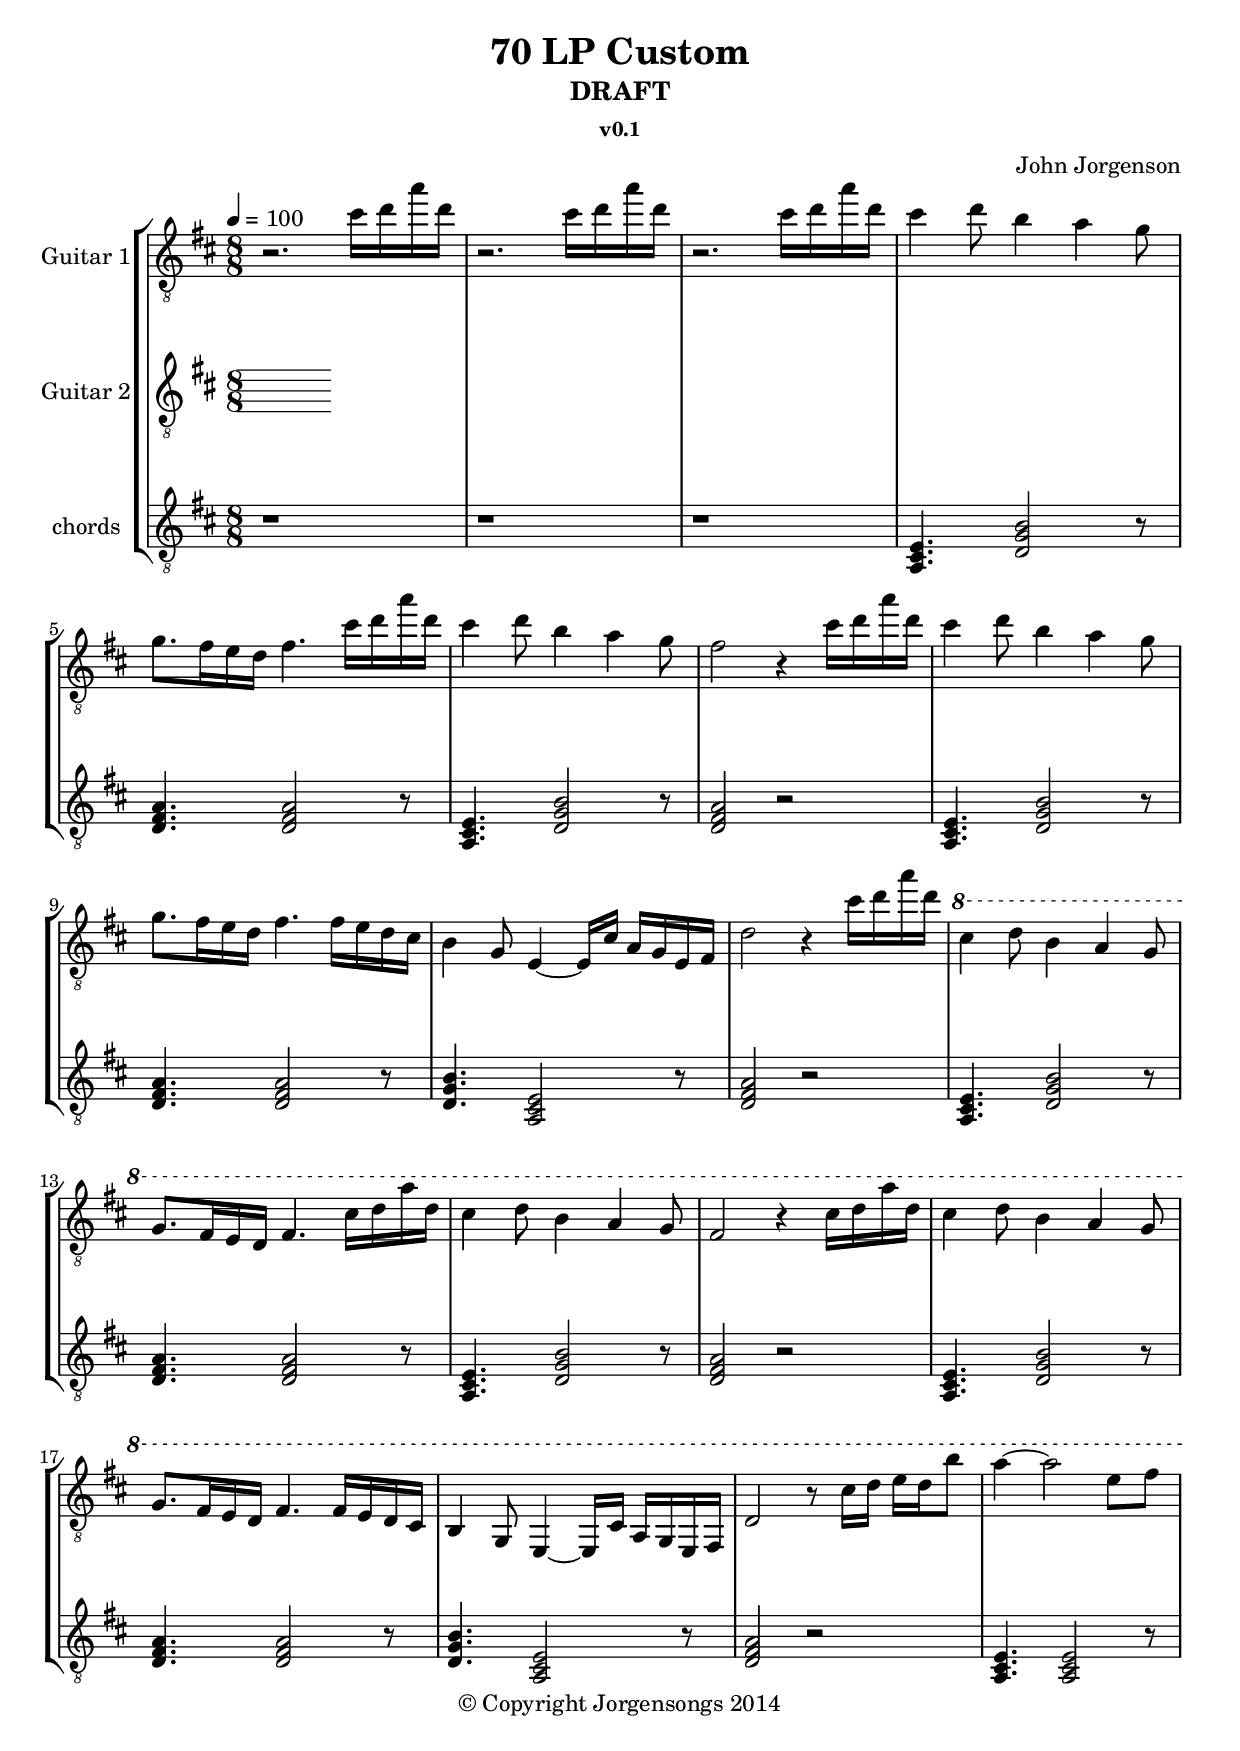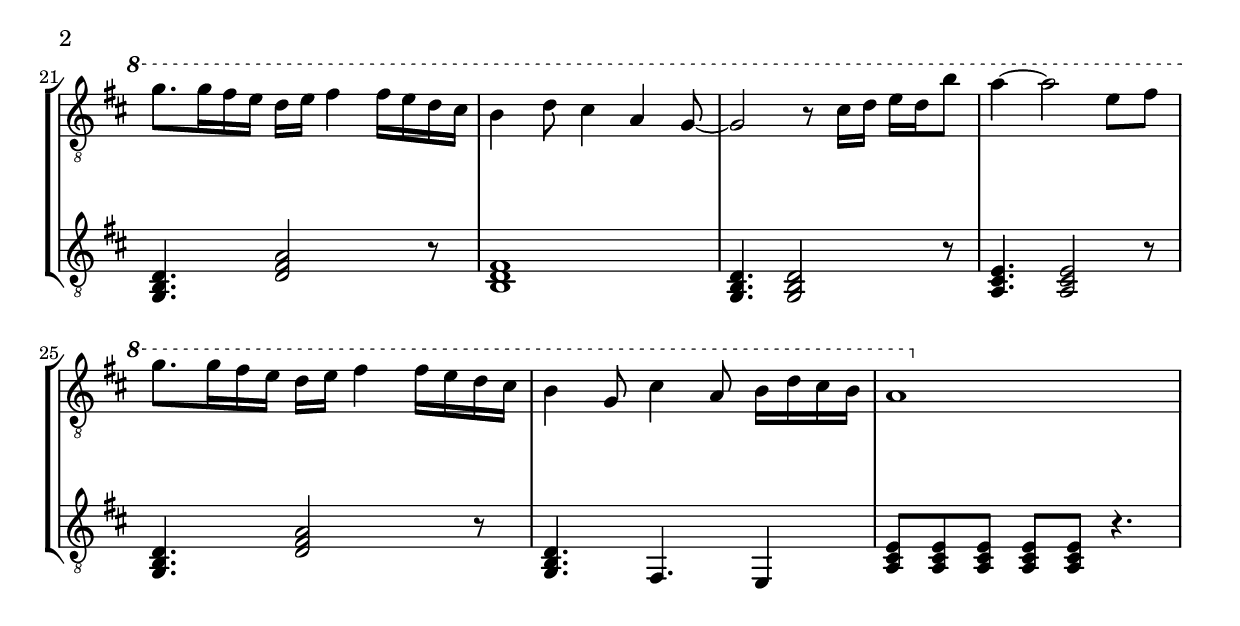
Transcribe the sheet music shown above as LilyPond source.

% 70 LP Custom
\version "2.18.0"
IntroGuitar = {
%\partial 16*4 cis'16 d' a' d'
r2. cis''16 d'' a'' d''
r2. cis''16 d'' a'' d''
}

SectionAGuitarOne = {
%\ottava #+1
r2. cis''16 d'' a'' d''
cis''4 d''8  b'4 a'4 g'8 
g'8. fis'16 e' d' fis'4. cis''16 d'' a'' d''
cis''4 d''8  b'4 a'4 g'8 
%fis'4 ~ fis'2 cis''16 d'' a'' d''
fis'2 r4 cis''16 d'' a'' d''
cis''4 d''8  b'4 a'4 g'8 
g'8. fis'16 e' d' fis'4.  fis'16 e' d' cis'
b4 g8 e4 ~ e16 cis'16 a g e fis 
d'2 r4 cis''16 d'' a'' d''

\ottava #+1
cis''4 d''8  b'4 a'4 g'8 
g'8. fis'16 e' d' fis'4. cis''16 d'' a'' d''
cis''4 d''8  b'4 a'4 g'8 
%fis'4 ~ fis'2 cis''16 d'' a'' d''
fis'2 r4 cis''16 d'' a'' d''
cis''4 d''8  b'4 a'4 g'8 
g'8. fis'16 e' d' fis'4.  fis'16 e' d' cis'
b4 g8 e4 ~ e16 cis'16 a g e fis 

d'2 r8 cis''16 d'' e'' d'' b''8 
a''4 ~ a''2  e''8 fis'' 
g''8. g''16 fis'' e'' d'' e'' fis''4 fis''16 e'' d'' cis'' 
b'4 d''8 cis''4 a'4 g'8 ~
g'2 r8 cis''16 d'' e'' d'' b''8 
a''4 ~ a''2  e''8 fis'' 
g''8. g''16 fis'' e'' d'' e'' fis''4 fis''16 e'' d'' cis'' 
b'4 g'8 cis''4 a'8 b'16 d'' cis'' b'
a'1
}

SectionAGuitarTwo = {
r2. e'16 fis' g' fis'
e'4 fis'8 d'4 cis'4 b8
e'8. d'16 b a d'4. e'16 fis' g' fis'
e'4 fis'8 d'4 cis'4 b8
a2 r4 e'16 fis' g' fis'
e'4 fis'8 d'4 cis'4 b8
e'8. d'16 b a d'4. a16 g fis e
d4 b8 g,4 ~ g,16 e16 cis b, a, g, 
d2 r4 e16 fis g fis

e4 fis8 d4 cis b8
b8. a16 g fis a4. e16 fis g fis
e4 fis8 d4 cis b,8
a2 r4 e16 fis g fis
e4 fis8 d4 cis b,8
d8. a16 g fis a4. a16 g fis e
d4 b8 g4 ~ g16 e cis b g a
fis2 r8 e16 fis g fis d8
%section 2
cis2 r4 g8 a
b8. b16 a g  fis g a4 a16 g fis e
d4 fis8 e4 cis b,8 ~
b,2 r8 e16 fis g fis d8
cis2 r4 g8 a
b8. b16 a g  fis g a4 a16 g fis e
d4 b8 e4 cis8 d16 fis e d
cis1
}

DummyChordsSectionA = {
%\partial 16*4 cis'16 d' a' d'
r1
r1
r1
<a, cis e>4. <g b d>2 r8
<d fis a>4.  <d fis a>2 r8
<a, cis e>4. <g b d>2 r8
<d fis a>2 r2

<a, cis e>4. <g b d>2 r8
<d fis a>4.  <d fis a>2 r8
<g b d>4. <a, cis e>2 r8
<d fis a>2 r2

<a, cis e>4. <g b d>2 r8
<d fis a>4.  <d fis a>2 r8
<a, cis e>4. <g b d>2 r8
<d fis a>2 r2

<a, cis e>4. <g b d>2 r8
<d fis a>4.  <d fis a>2 r8
<g b d>4. <a, cis e>2 r8
<d fis a>2 r2

<a, cis e>4. <a, cis e>2 r8
<g, b, d>4. <d fis a>2 r8
<b, d fis>1  
<g, b, d>4. <g, b, d>2 r8

<a, cis e>4. <a, cis e>2 r8
<g, b, d>4. <d fis a>2 r8
<g, b, d>4.  fis,4. e,4
<a, cis e>8 <a, cis e>8 <a, cis e>8 <a, cis e>8 <a, cis e>8 r4.

}


\book {
 \header {
  title = "70 LP Custom"
  subtitle = "DRAFT"
  subsubtitle = "v0.1"
  composer = "John Jorgenson"
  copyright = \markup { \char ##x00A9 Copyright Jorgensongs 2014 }
 }

\score {
%\unfoldRepeats
\new StaffGroup <<
 \new Staff {
  \set Staff.instrumentName = #"Guitar 1" 
  \clef "treble_8"
  \time 8/8 
  \key d \major
  \tempo 4 = 100
   \IntroGuitar
   \SectionAGuitarOne

  } % Staff (Guitar)

 \new Staff {
  \set Staff.instrumentName = #"Guitar 2" 
  \clef "treble_8"
  \time 8/8 
  \key d \major
  \tempo 4 = 100
%   \IntroGuitar
%   \SectionAGuitarTwo

  } % Staff (Guitar)
  \new Staff {
   \set Staff.instrumentName = #"chords"
   \clef "treble_8"
   \key d \major
%   \tempo 4 = 100
   \DummyChordsSectionA
  }
 >> % StaffGroup
 \layout {
  \context {
   \Score {
    \override StaffGrouper.staff-staff-spacing.padding = #5
    \override StaffGrouper.staff-staff-spacing.basic-distance = #5
   }
  }
  \context { \TabStaff \remove Clef_engraver }
 }
\midi {}
} % score
} % book
